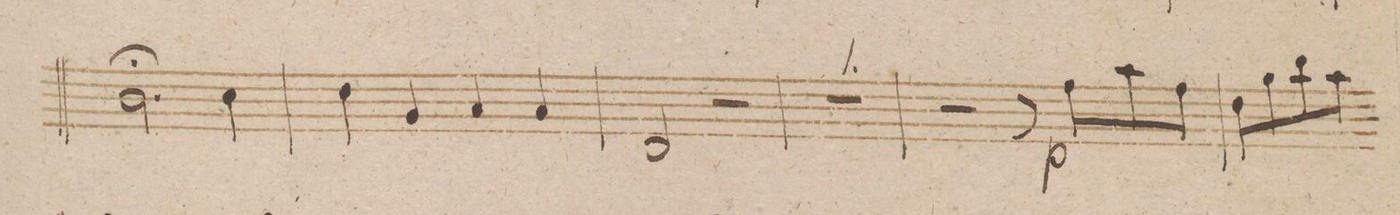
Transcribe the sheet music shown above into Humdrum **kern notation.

**kern	**dynam
*I"Fagotto 1mo	*
*clefF4	*
*k[b-]	*
*met(c)	*
*M4/4	*
2.D;\	.
4E\	.
=271	=271
4F\	.
4BB-/	.
4C/	.
4C/	.
=272	=272
2FF/	.
2r	.
=273	=273
1r	.
=274	=274
2r	.
8r	.
8A\L	p
8c\	.
8A\J	.
=275	=275
8F\L	.
8B-\	.
8d\	.
8c\J	.
*-	*-
